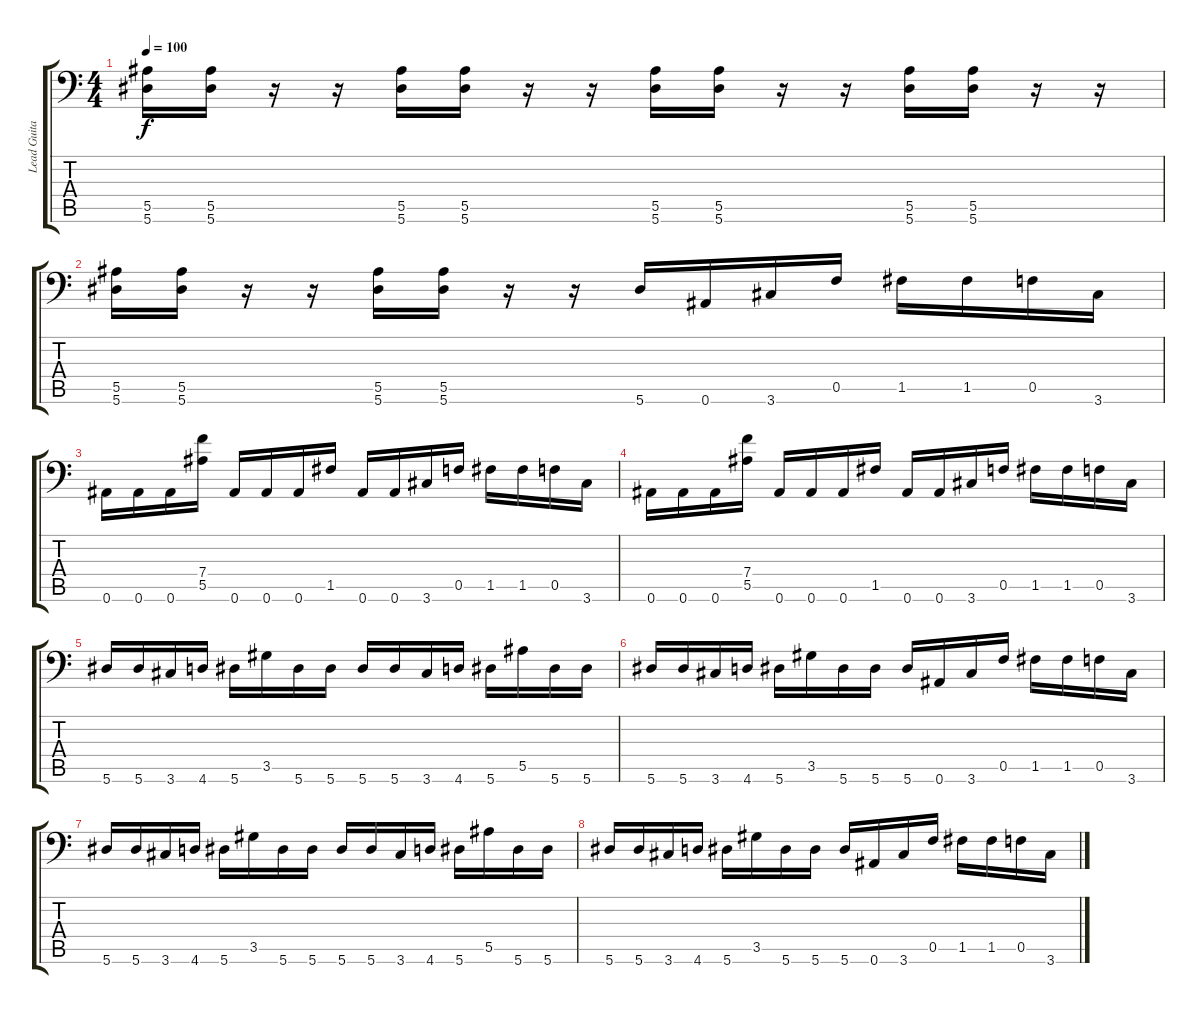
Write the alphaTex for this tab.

\track ("Lead Guitar" "Lead Guita") {instrument distortionguitar}
\staff {score tabs}
\tuning (C4 G3 Eb3 Bb2 F2 Bb1) {hide}
\ts (4 4)
\tempo 100
\clef f4
\ks c
(5.5 5.6).16{dy f} (5.5 5.6).16 r.16 r.16 (5.5 5.6).16 (5.5 5.6).16 r.16 r.16 (5.5 5.6).16 (5.5 5.6).16 r.16 r.16 (5.5 5.6).16 (5.5 5.6).16 r.16 r.16 |
(5.5 5.6).16 (5.5 5.6).16 r.16 r.16 (5.5 5.6).16 (5.5 5.6).16 r.16 r.16 5.6.16 0.6.16 3.6.16 0.5.16 1.5.16 1.5.16 0.5.16 3.6.16 |
0.6.16 0.6.16 0.6.16 (7.4 5.5).16 0.6.16 0.6.16 0.6.16 1.5.16 0.6.16 0.6.16 3.6.16 0.5.16 1.5.16 1.5.16 0.5.16 3.6.16 |
0.6.16 0.6.16 0.6.16 (7.4 5.5).16 0.6.16 0.6.16 0.6.16 1.5.16 0.6.16 0.6.16 3.6.16 0.5.16 1.5.16 1.5.16 0.5.16 3.6.16 |
5.6.16 5.6.16 3.6.16 4.6.16 5.6.16 3.5.16 5.6.16 5.6.16 5.6.16 5.6.16 3.6.16 4.6.16 5.6.16 5.5.16 5.6.16 5.6.16 |
5.6.16 5.6.16 3.6.16 4.6.16 5.6.16 3.5.16 5.6.16 5.6.16 5.6.16 0.6.16 3.6.16 0.5.16 1.5.16 1.5.16 0.5.16 3.6.16 |
5.6.16 5.6.16 3.6.16 4.6.16 5.6.16 3.5.16 5.6.16 5.6.16 5.6.16 5.6.16 3.6.16 4.6.16 5.6.16 5.5.16 5.6.16 5.6.16 |
5.6.16 5.6.16 3.6.16 4.6.16 5.6.16 3.5.16 5.6.16 5.6.16 5.6.16 0.6.16 3.6.16 0.5.16 1.5.16 1.5.16 0.5.16 3.6.16
